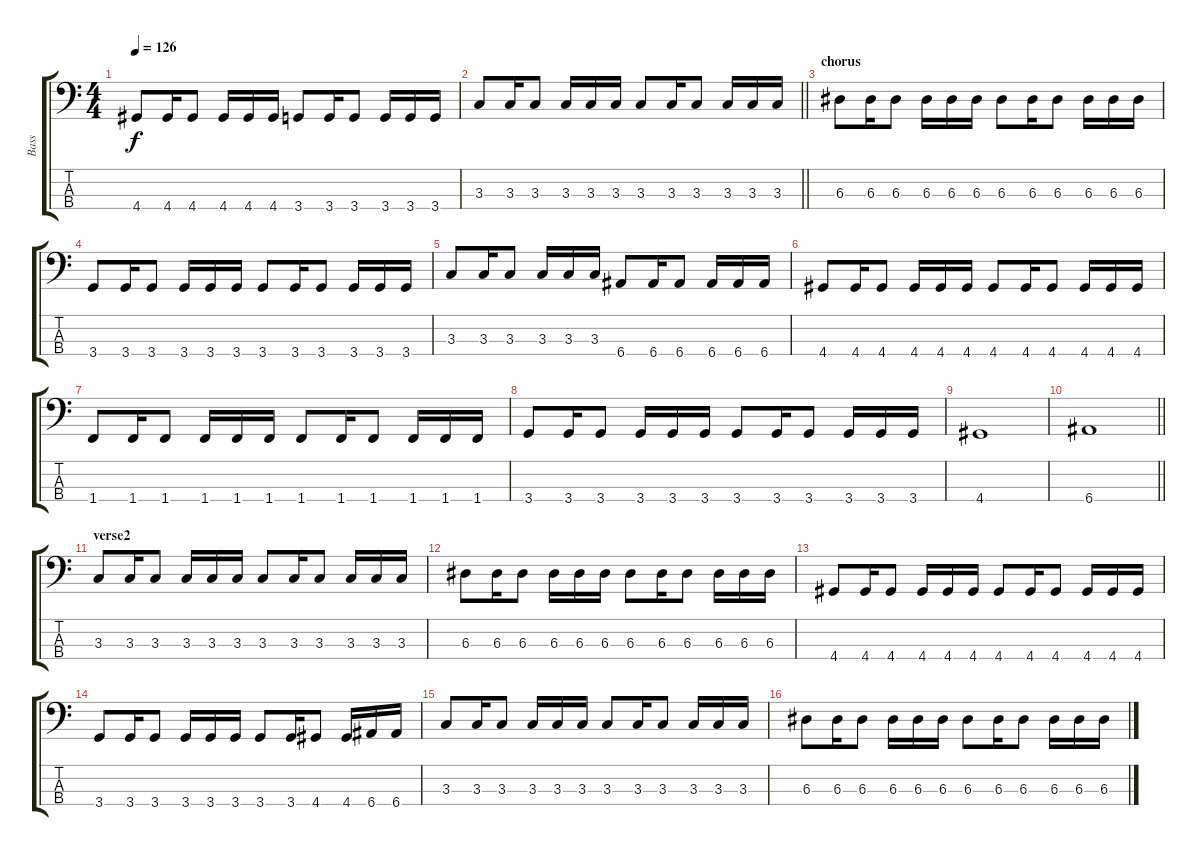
\track ("Bass" "Bass") {instrument electricbassfinger}
\staff {score tabs}
\tuning (G2 D2 A1 E1) {hide}
\ts (4 4)
\tempo 126
\clef f4
\ks c
4.4.8{dy f} 4.4.16 4.4.8 4.4.16 4.4.16 4.4.16 3.4.8 3.4.16 3.4.8 3.4.16 3.4.16 3.4.16 |
\barLineRight lightlight
3.3.8 3.3.16 3.3.8 3.3.16 3.3.16 3.3.16 3.3.8 3.3.16 3.3.8 3.3.16 3.3.16 3.3.16 |
\section ("" "chorus")
6.3.8 6.3.16 6.3.8 6.3.16 6.3.16 6.3.16 6.3.8 6.3.16 6.3.8 6.3.16 6.3.16 6.3.16 |
3.4.8 3.4.16 3.4.8 3.4.16 3.4.16 3.4.16 3.4.8 3.4.16 3.4.8 3.4.16 3.4.16 3.4.16 |
3.3.8 3.3.16 3.3.8 3.3.16 3.3.16 3.3.16 6.4.8 6.4.16 6.4.8 6.4.16 6.4.16 6.4.16 |
4.4.8 4.4.16 4.4.8 4.4.16 4.4.16 4.4.16 4.4.8 4.4.16 4.4.8 4.4.16 4.4.16 4.4.16 |
1.4.8 1.4.16 1.4.8 1.4.16 1.4.16 1.4.16 1.4.8 1.4.16 1.4.8 1.4.16 1.4.16 1.4.16 |
3.4.8 3.4.16 3.4.8 3.4.16 3.4.16 3.4.16 3.4.8 3.4.16 3.4.8 3.4.16 3.4.16 3.4.16 |
4.4.1 |
\barLineRight lightlight
6.4.1 |
\section ("" "verse2")
3.3.8 3.3.16 3.3.8 3.3.16 3.3.16 3.3.16 3.3.8 3.3.16 3.3.8 3.3.16 3.3.16 3.3.16 |
6.3.8 6.3.16 6.3.8 6.3.16 6.3.16 6.3.16 6.3.8 6.3.16 6.3.8 6.3.16 6.3.16 6.3.16 |
4.4.8 4.4.16 4.4.8 4.4.16 4.4.16 4.4.16 4.4.8 4.4.16 4.4.8 4.4.16 4.4.16 4.4.16 |
3.4.8 3.4.16 3.4.8 3.4.16 3.4.16 3.4.16 3.4.8 3.4.16 4.4.8 4.4.16 6.4.16 6.4.16 |
3.3.8 3.3.16 3.3.8 3.3.16 3.3.16 3.3.16 3.3.8 3.3.16 3.3.8 3.3.16 3.3.16 3.3.16 |
6.3.8 6.3.16 6.3.8 6.3.16 6.3.16 6.3.16 6.3.8 6.3.16 6.3.8 6.3.16 6.3.16 6.3.16
